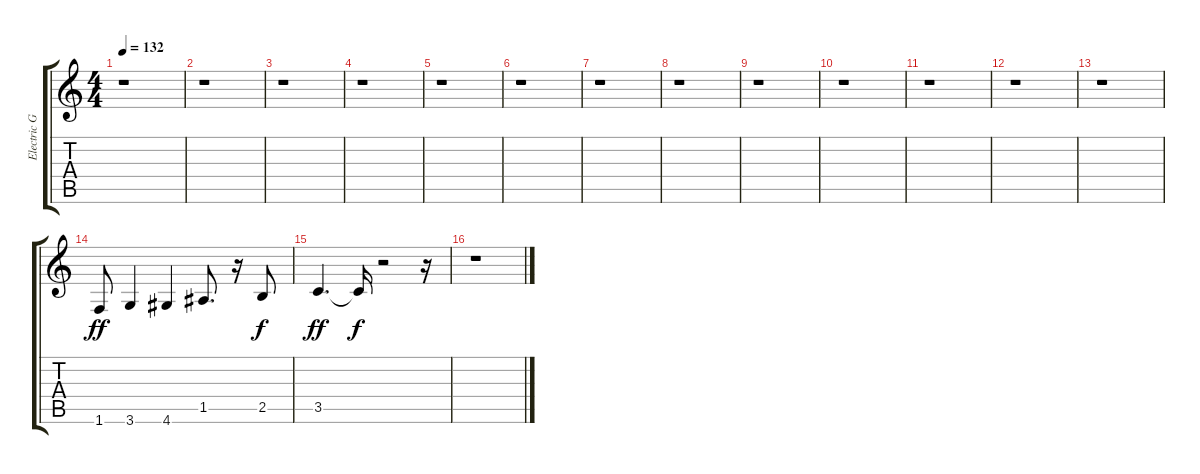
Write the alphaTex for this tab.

\track ("Electric Guitar" "Electric G") {instrument overdrivenguitar}
\staff {score tabs}
\tuning (E4 B3 G3 D3 A2 E2) {hide}
\ts (4 4)
\tempo 132
\clef g2
\ks c
r.1{dy ff} |
r.1 |
r.1 |
r.1 |
r.1 |
r.1 |
r.1 |
r.1 |
r.1 |
r.1 |
r.1 |
r.1 |
r.1 |
1.6.8 3.6.4 4.6.4 1.5.8{d} r.16 2.5.8{dy f} |
3.5.4{d dy ff} 3.5{t}.16{dy f} r.2 r.16 |
r.1
